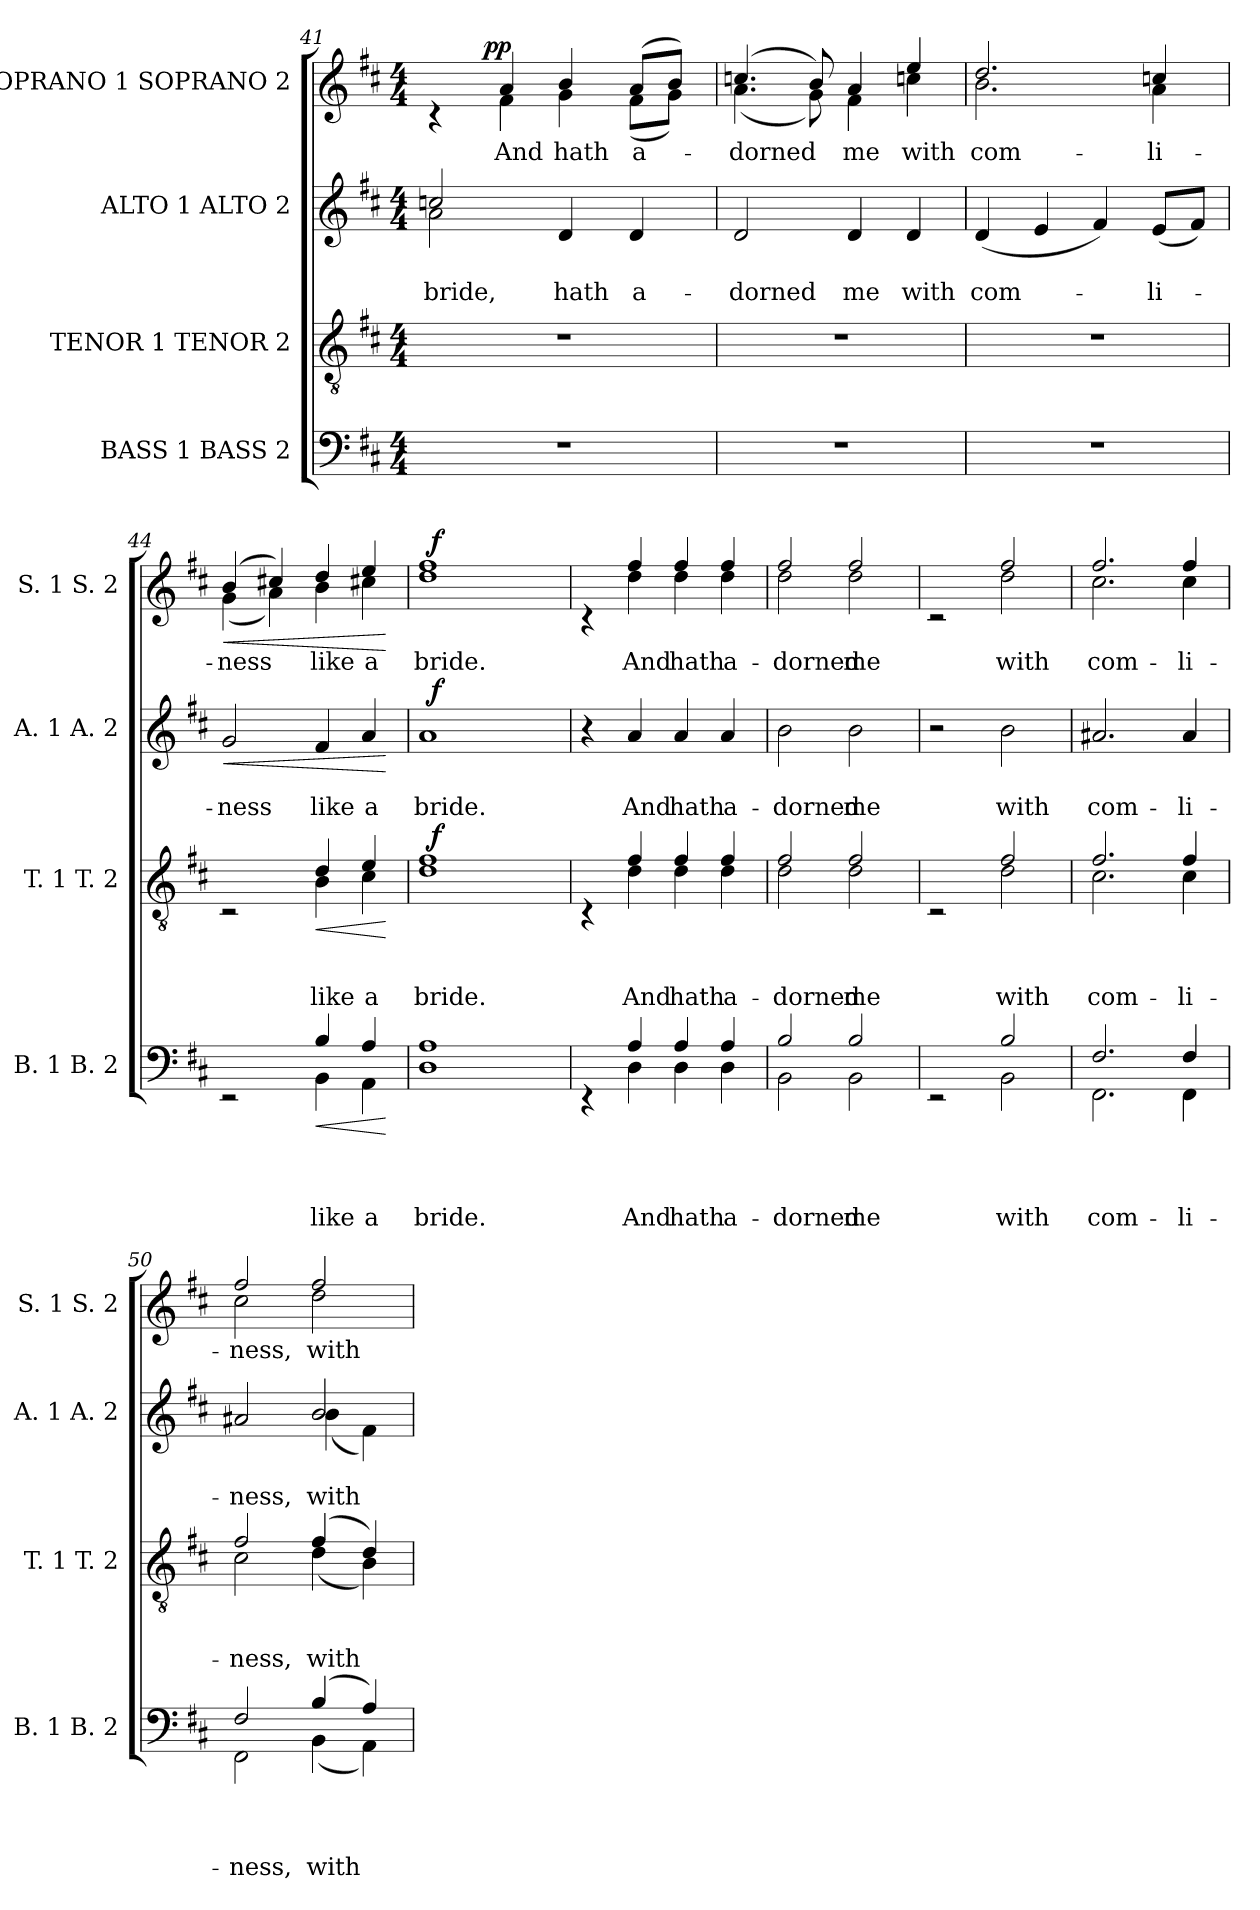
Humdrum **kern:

**kern	**text	**text	**text	**text	**dynam	**kern	**text	**text	**text	**dynam	**kern	**text	**text	**dynam	**kern	**text	**dynam
*part4	*part4	*part4	*part4	*part4	*part4	*part3	*part3	*part3	*part3	*part3	*part2	*part2	*part2	*part2	*part1	*part1	*part1
*staff4	*staff4	*staff4	*staff4	*staff4	*staff4	*staff3	*staff3	*staff3	*staff3	*staff3	*staff2	*staff2	*staff2	*staff2	*staff1	*staff1	*staff1
*I"BASS 1 BASS 2	*	*	*	*	*	*I"TENOR 1 TENOR 2	*	*	*	*	*I"ALTO 1 ALTO 2	*	*	*	*I"SOPRANO 1 SOPRANO 2	*	*
*I'B. 1 B. 2	*	*	*	*	*	*I'T. 1 T. 2	*	*	*	*	*I'A. 1 A. 2	*	*	*	*I'S. 1 S. 2	*	*
*clefF4	*	*	*	*	*	*clefGv2	*	*	*	*	*clefG2	*	*	*	*clefG2	*	*
*k[f#c#]	*	*	*	*	*	*k[f#c#]	*	*	*	*	*k[f#c#]	*	*	*	*k[f#c#]	*	*
*D:	*	*	*	*	*	*D:	*	*	*	*	*D:	*	*	*	*D:	*	*
*M4/4	*	*	*	*	*	*M4/4	*	*	*	*	*M4/4	*	*	*	*M4/4	*	*
=41	=41	=41	=41	=41	=41	=41	=41	=41	=41	=41	=41	=41	=41	=41	=41	=41	=41
!	!	!	!	!	!	!	!	!	!	!	!	!	!LO:LY:b	!	!	!	!
*	*	*	*	*	*	*	*	*	*	*	*^	*	*	*	*^	*	*
*	*	*	*	*	*	*	*	*	*	*	*	*	*	*	*	*	*^	*	*
1r	.	.	.	.	.	1r	.	.	.	.	2ccn/	2a\	.	bride,	.	4ryy	4rc	8..ryy	.	.
!	!	!	!	!	!	!	!	!	!	!	!	!	!	!	!	!	!	!	!	!LO:DY:a
.	.	.	.	.	.	.	.	.	.	.	.	.	.	.	.	.	.	2ryy	.	pp
!	!	!	!	!	!	!	!	!	!	!	!	!	!	!	!	!	!	!	!LO:LY:b	!
.	.	.	.	.	.	.	.	.	.	.	.	.	.	.	.	4a/	4f#\	.	And	.
!	!	!	!	!	!	!	!	!	!	!	!	!	!	!LO:LY:b	!	!	!	!	!LO:LY:b	!
.	.	.	.	.	.	.	.	.	.	.	4d/	2ryy	.	hath	.	4b/	4g\	.	hath	.
.	.	.	.	.	.	.	.	.	.	.	.	.	.	.	.	.	.	4ryy	.	.
!	!	!	!	!	!	!	!	!	!	!	!	!	!	!LO:LY:b	!	!	!	!	!LO:LY:b	!
.	.	.	.	.	.	.	.	.	.	.	4d/	.	.	a-	.	(>8a/L	(<8f#\L	.	a-	.
.	.	.	.	.	.	.	.	.	.	.	.	.	.	.	.	8b/J)	8g\J)	.	.	.
.	.	.	.	.	.	.	.	.	.	.	.	.	.	.	.	.	.	32ryy	.	.
!!LO:PB:g=z
=42	=42	=42	=42	=42	=42	=42	=42	=42	=42	=42	=42	=42	=42	=42	=42	=42	=42	=42	=42	=42
!	!	!	!	!	!	!	!	!	!	!	!	!	!	!LO:LY:b	!	!	!	!	!LO:LY:b	!
*	*	*	*	*	*	*	*	*	*	*	*v	*v	*	*	*	*	*	*	*	*
*	*	*	*	*	*	*	*	*	*	*	*	*	*	*	*	*v	*v	*	*
1r	.	.	.	.	.	1r	.	.	.	.	2d/	.	-dorned	.	(4.ccn/	(<4.a\	-dorned	.
.	.	.	.	.	.	.	.	.	.	.	.	.	.	.	8b/)	8g\)	.	.
!	!	!	!	!	!	!	!	!	!	!	!	!	!LO:LY:b	!	!	!	!LO:LY:b	!
.	.	.	.	.	.	.	.	.	.	.	4d/	.	me	.	4a/	4f#\	me	.
!	!	!	!	!	!	!	!	!	!	!	!	!	!LO:LY:b	!	!	!	!LO:LY:b	!
.	.	.	.	.	.	.	.	.	.	.	4d/	.	with	.	4ee/	4ccn\	with	.
=43	=43	=43	=43	=43	=43	=43	=43	=43	=43	=43	=43	=43	=43	=43	=43	=43	=43	=43
!	!	!	!	!	!	!	!	!	!	!	!	!	!LO:LY:b	!	!	!	!LO:LY:b	!
1r	.	.	.	.	.	1r	.	.	.	.	(<4d/	.	com-	.	2.dd/	2.b\	com-	.
.	.	.	.	.	.	.	.	.	.	.	4e/	.	.	.	.	.	.	.
.	.	.	.	.	.	.	.	.	.	.	4f#/)	.	.	.	.	.	.	.
!	!	!	!	!	!	!	!	!	!	!	!	!	!LO:LY:b	!	!	!	!LO:LY:b	!
.	.	.	.	.	.	.	.	.	.	.	(<8e/L	.	-li-	.	4ccn/	4a\	-li-	.
.	.	.	.	.	.	.	.	.	.	.	8f#/J)	.	.	.	.	.	.	.
=44	=44	=44	=44	=44	=44	=44	=44	=44	=44	=44	=44	=44	=44	=44	=44	=44	=44	=44
*^	*	*	*	*	*	*^	*	*	*	*	*	*	*	*	*	*	*	*
!	!	!	!	!	!	!	!	!	!	!	!	!	!	!	!LO:LY:b	!LO:HP:b	!	!	!LO:LY:b	!LO:HP:b
2ryy	2rEE	.	.	.	.	.	2ryy	2rC	.	.	.	.	2g/	.	-ness	<	(4b/	(<4g\	-ness	<
.	.	.	.	.	.	.	.	.	.	.	.	.	.	.	.	.	4cc#X/)	4a\)	.	.
!	!	!	!	!	!LO:LY:b	!LO:HP:b	!	!	!	!	!LO:LY:b	!LO:HP:b	!	!	!LO:LY:b	!	!	!	!LO:LY:b	!
4B/	4BB\	.	.	.	like	<	4d/	4B\	.	.	like	<	4f#/	.	like	.	4dd/	4b\	like	.
!	!	!	!	!	!LO:LY:b	!	!	!	!	!	!LO:LY:b	!	!	!	!LO:LY:b	!	!	!	!LO:LY:b	!
4A/	4AA\	.	.	.	a	.	4e/	4c#\	.	.	a	.	4a/	.	a	.	4ee/	4cc#X\	a	.
*v	*v	*	*	*	*	*	*	*	*	*	*	*	*	*	*	*	*v	*v	*	*
*	*	*	*	*	*	*v	*v	*	*	*	*	*	*	*	*	*	*	*
.	.	.	.	.	[	.	.	.	.	[	.	.	.	[	.	.	[
=45	=45	=45	=45	=45	=45	=45	=45	=45	=45	=45	=45	=45	=45	=45	=45	=45	=45
!	!	!	!	!LO:LY:b	!	!	!	!	!LO:LY:b	!	!	!	!LO:LY:b	!	!	!LO:LY:b	!
*	*	*	*	*	*	*^	*	*	*	*	*^	*	*	*	*^	*	*
1D 1A	.	.	.	bride.	.	1d 1f#	32ryy	.	.	bride.	.	1a	32ryy	.	bride.	.	1dd 1ff#	32ryy	bride.	.
!	!	!	!	!	!	!	!	!	!	!	!LO:DY:a	!	!	!	!	!LO:DY:a	!	!	!	!LO:DY:a
.	.	.	.	.	.	.	2ryy	.	.	.	f	.	2ryy	.	.	f	.	2ryy	.	f
.	.	.	.	.	.	.	4...ryy	.	.	.	.	.	4...ryy	.	.	.	.	4...ryy	.	.
*	*	*	*	*	*	*	*	*	*	*	*	*v	*v	*	*	*	*	*	*	*
=46	=46	=46	=46	=46	=46	=46	=46	=46	=46	=46	=46	=46	=46	=46	=46	=46	=46	=46	=46
*^	*	*	*	*	*	*	*	*	*	*	*	*	*	*	*	*	*	*	*
4ryy	4rEE	.	.	.	.	.	4ryy	4rC	.	.	.	.	4r	.	.	.	4ryy	4rc	.	.
!	!	!	!	!	!LO:LY:b	!	!	!	!	!	!LO:LY:b	!	!	!	!LO:LY:b	!	!	!	!LO:LY:b	!
4A/	4D\	.	.	.	And	.	4f#/	4d\	.	.	And	.	4a/	.	And	.	4ff#/	4dd\	And	.
!	!	!	!	!	!LO:LY:b	!	!	!	!	!	!LO:LY:b	!	!	!	!LO:LY:b	!	!	!	!LO:LY:b	!
4A/	4D\	.	.	.	hath	.	4f#/	4d\	.	.	hath	.	4a/	.	hath	.	4ff#/	4dd\	hath	.
!	!	!	!	!	!LO:LY:b	!	!	!	!	!	!LO:LY:b	!	!	!	!LO:LY:b	!	!	!	!LO:LY:b	!
4A/	4D\	.	.	.	a-	.	4f#/	4d\	.	.	a-	.	4a/	.	a-	.	4ff#/	4dd\	a-	.
!!LO:LB:g=z	!!
=47	=47	=47	=47	=47	=47	=47	=47	=47	=47	=47	=47	=47	=47	=47	=47	=47	=47	=47	=47	=47
!	!	!	!	!	!LO:LY:b	!	!	!	!	!	!LO:LY:b	!	!	!	!LO:LY:b	!	!	!	!LO:LY:b	!
2B/	2BB\	.	.	.	-dorned	.	2f#/	2d\	.	.	-dorned	.	2b\	.	-dorned	.	2ff#/	2dd\	-dorned	.
!	!	!	!	!	!LO:LY:b	!	!	!	!	!	!LO:LY:b	!	!	!	!LO:LY:b	!	!	!	!LO:LY:b	!
2B/	2BB\	.	.	.	me	.	2f#/	2d\	.	.	me	.	2b\	.	me	.	2ff#/	2dd\	me	.
=48	=48	=48	=48	=48	=48	=48	=48	=48	=48	=48	=48	=48	=48	=48	=48	=48	=48	=48	=48	=48
2ryy	2rEE	.	.	.	.	.	2ryy	2rC	.	.	.	.	2r	.	.	.	2ryy	2rc	.	.
!	!	!	!	!	!LO:LY:b	!	!	!	!	!	!LO:LY:b	!	!	!	!LO:LY:b	!	!	!	!LO:LY:b	!
2B/	2BB\	.	.	.	with	.	2f#/	2d\	.	.	with	.	2b\	.	with	.	2ff#/	2dd\	with	.
=49	=49	=49	=49	=49	=49	=49	=49	=49	=49	=49	=49	=49	=49	=49	=49	=49	=49	=49	=49	=49
!	!	!	!	!	!LO:LY:b	!	!	!	!	!	!LO:LY:b	!	!	!	!LO:LY:b	!	!	!	!LO:LY:b	!
2.F#/	2.FF#\	.	.	.	com-	.	2.f#/	2.c#\	.	.	com-	.	2.a#X/	.	com-	.	2.ff#/	2.cc#\	com-	.
!	!	!	!	!	!LO:LY:b	!	!	!	!	!	!LO:LY:b	!	!	!	!LO:LY:b	!	!	!	!LO:LY:b	!
4F#/	4FF#\	.	.	.	-li-	.	4f#/	4c#\	.	.	-li-	.	4a#/	.	-li-	.	4ff#/	4cc#\	-li-	.
=50	=50	=50	=50	=50	=50	=50	=50	=50	=50	=50	=50	=50	=50	=50	=50	=50	=50	=50	=50	=50
!	!	!	!	!	!LO:LY:b	!	!	!	!	!	!LO:LY:b	!	!	!	!LO:LY:b	!	!	!	!LO:LY:b	!
*	*	*	*	*	*	*	*	*	*	*	*	*	*^	*	*	*	*	*	*	*
2F#/	2FF#\	.	.	.	-ness,	.	2f#/	2c#\	.	.	-ness,	.	2a#X/	2ryy	.	-ness,	.	2ff#/	2cc#\	-ness,	.
!	!	!	!	!	!LO:LY:b	!	!	!	!	!	!LO:LY:b	!	!	!	!	!LO:LY:b	!	!	!	!LO:LY:b	!
(4B/	(<4BB\	.	.	.	with	.	(4f#/	(<4d\	.	.	with	.	2b/	(<4b\	.	with	.	2ff#/	2dd\	with	.
4A/)	4AA\)	.	.	.	.	.	4d/)	4B\)	.	.	.	.	.	4f#\)	.	.	.	.	.	.	.
*v	*v	*	*	*	*	*	*	*	*	*	*	*	*v	*v	*	*	*	*v	*v	*	*
*	*	*	*	*	*	*v	*v	*	*	*	*	*	*	*	*	*	*	*
=	=	=	=	=	=	=	=	=	=	=	=	=	=	=	=	=	=
*-	*-	*-	*-	*-	*-	*-	*-	*-	*-	*-	*-	*-	*-	*-	*-	*-	*-
